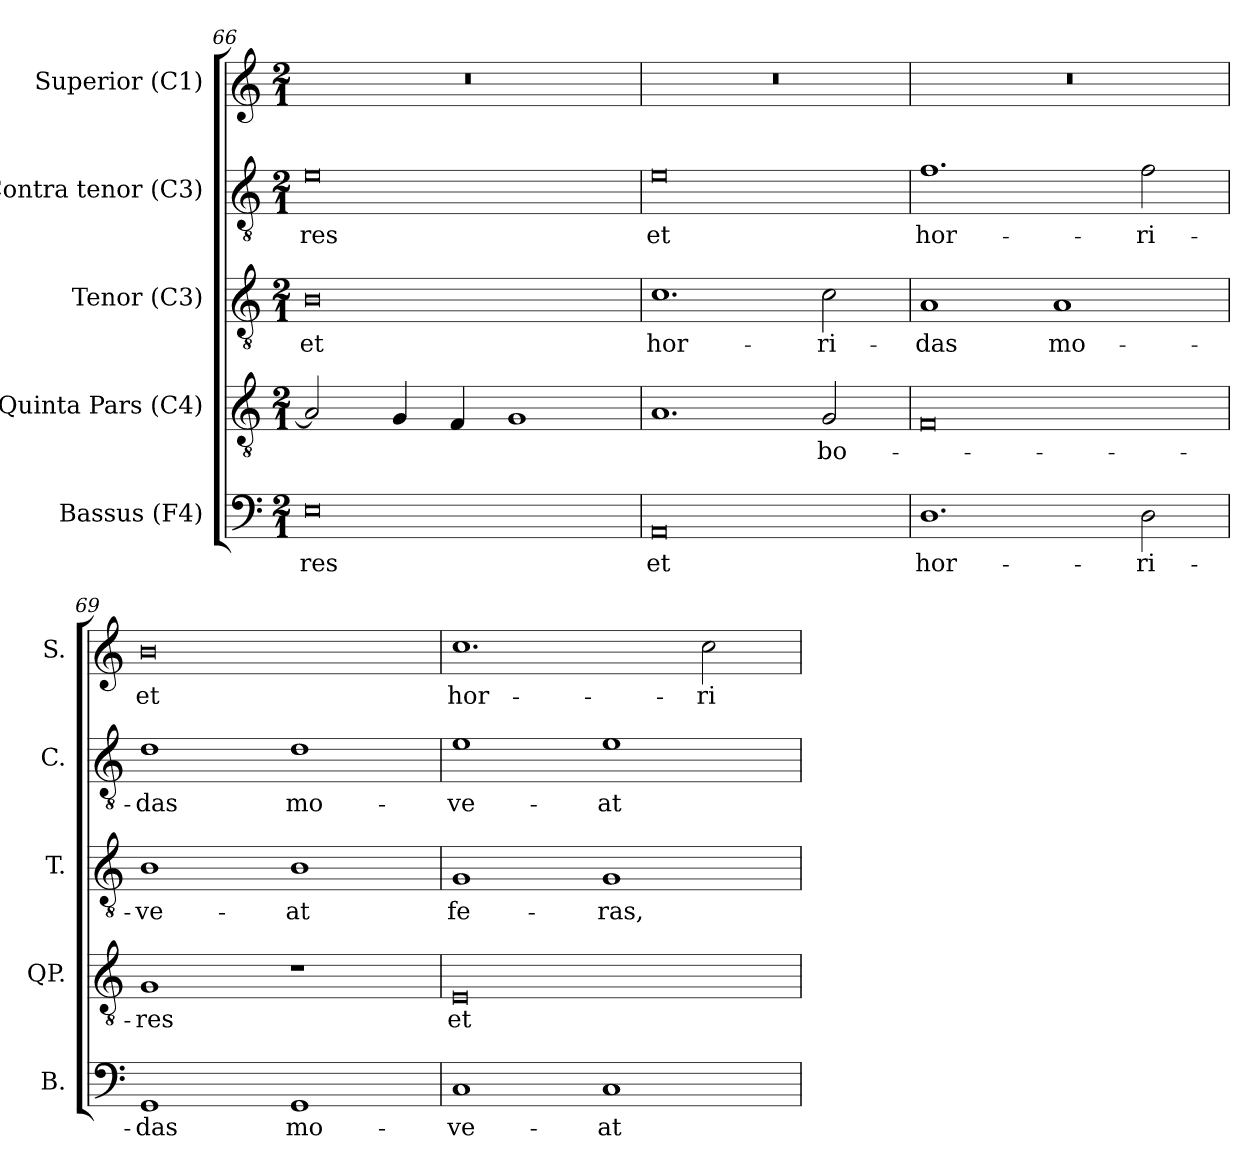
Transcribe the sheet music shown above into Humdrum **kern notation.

**kern	**text	**kern	**text	**kern	**text	**kern	**text	**kern	**text
*part5	*part5	*part4	*part4	*part3	*part3	*part2	*part2	*part1	*part1
*staff5	*staff5	*staff4	*staff4	*staff3	*staff3	*staff2	*staff2	*staff1	*staff1
*I"Bassus (F4)	*	*I"Quinta Pars (C4)	*	*I"Tenor (C3)	*	*I"Contra tenor (C3)	*	*I"Superior (C1)	*
*I'B.	*	*I'QP.	*	*I'T.	*	*I'C.	*	*I'S.	*
!!LO:LB:g=z
*clefF4	*	*clefGv2	*	*clefGv2	*	*clefGv2	*	*clefG2	*
*	*	*	*	*ITrd7c12	*	*ITrd7c12	*	*	*
*k[]	*	*k[]	*	*k[]	*	*k[]	*	*k[]	*
*C:	*	*C:	*	*C:	*	*C:	*	*C:	*
*M2/1	*	*M2/1	*	*M2/1	*	*M2/1	*	*M2/1	*
=66	=66	=66	=66	=66	=66	=66	=66	=66	=66
!	!LO:LY:b:color=#000000	!	!	!	!	!	!	!	!
!	!	!	!	!	!LO:LY:b:color=#000000	!	!	!	!
!	!	!	!	!	!	!	!LO:LY:b:color=#000000	!LO:N:vis=1	!
0Ei	-res	2Ai/]	.	0BBi	et	0Ei	-res	0r	.
.	.	4Gi/	.	.	.	.	.	.	.
.	.	4Fi/	.	.	.	.	.	.	.
.	.	1Gi	.	.	.	.	.	.	.
=67	=67	=67	=67	=67	=67	=67	=67	=67	=67
!	!LO:LY:b:color=#000000	!	!	!	!	!	!	!	!
!	!	!	!	!	!LO:LY:b:color=#000000	!	!	!	!
!	!	!	!	!	!	!	!LO:LY:b:color=#000000	!LO:N:vis=1	!
0AAi	et	1.Ai	.	1.Ci	hor-	0Ei	et	0r	.
!	!	!	!LO:LY:b:color=#000000	!	!	!	!	!	!
!	!	!	!	!	!LO:LY:b:color=#000000	!	!	!	!
.	.	2Gi/	-bo-	2Ci\	-ri-	.	.	.	.
=68	=68	=68	=68	=68	=68	=68	=68	=68	=68
!	!LO:LY:b:color=#000000	!	!	!	!	!	!	!	!
!	!	!	!	!	!LO:LY:b:color=#000000	!	!	!	!
!	!	!	!	!	!	!	!LO:LY:b:color=#000000	!LO:N:vis=1	!
1.Di	hor-	0Fi	.	1AAi	-das	1.Fi	hor-	0r	.
!	!	!	!	!	!LO:LY:b:color=#000000	!	!	!	!
.	.	.	.	1AAi	mo-	.	.	.	.
!	!LO:LY:b:color=#000000	!	!	!	!	!	!	!	!
!	!	!	!	!	!	!	!LO:LY:b:color=#000000	!	!
2Di\	-ri-	.	.	.	.	2Fi\	-ri-	.	.
=69	=69	=69	=69	=69	=69	=69	=69	=69	=69
!	!LO:LY:b:color=#000000	!	!	!	!	!	!	!	!
!	!	!	!LO:LY:b:color=#000000	!	!	!	!	!	!
!	!	!	!	!	!LO:LY:b:color=#000000	!	!	!	!
!	!	!	!	!	!	!	!LO:LY:b:color=#000000	!	!
!	!	!	!	!	!	!	!	!	!LO:LY:b:color=#000000
1GGi	-das	1Gi	-res	1BBi	-ve-	1Di	-das	0bi	et
!	!LO:LY:b:color=#000000	!	!	!	!	!	!	!	!
!	!	!	!	!	!LO:LY:b:color=#000000	!	!	!	!
!	!	!	!	!	!	!	!LO:LY:b:color=#000000	!	!
1GGi	mo-	1r	.	1BBi	-at	1Di	mo-	.	.
=70	=70	=70	=70	=70	=70	=70	=70	=70	=70
!	!LO:LY:b:color=#000000	!	!	!	!	!	!	!	!
!	!	!	!LO:LY:b:color=#000000	!	!	!	!	!	!
!	!	!	!	!	!LO:LY:b:color=#000000	!	!	!	!
!	!	!	!	!	!	!	!LO:LY:b:color=#000000	!	!
!	!	!	!	!	!	!	!	!	!LO:LY:b:color=#000000
1Ci	-ve-	0Ei	et	1GGi	fe-	1Ei	-ve-	1.cci	hor-
!	!LO:LY:b:color=#000000	!	!	!	!	!	!	!	!
!	!	!	!	!	!LO:LY:b:color=#000000	!	!	!	!
!	!	!	!	!	!	!	!LO:LY:b:color=#000000	!	!
1Ci	-at	.	.	1GGi	-ras,	1Ei	-at	.	.
!	!	!	!	!	!	!	!	!	!LO:LY:b:color=#000000
.	.	.	.	.	.	.	.	2cci\	-ri-
=	=	=	=	=	=	=	=	=	=
*-	*-	*-	*-	*-	*-	*-	*-	*-	*-
